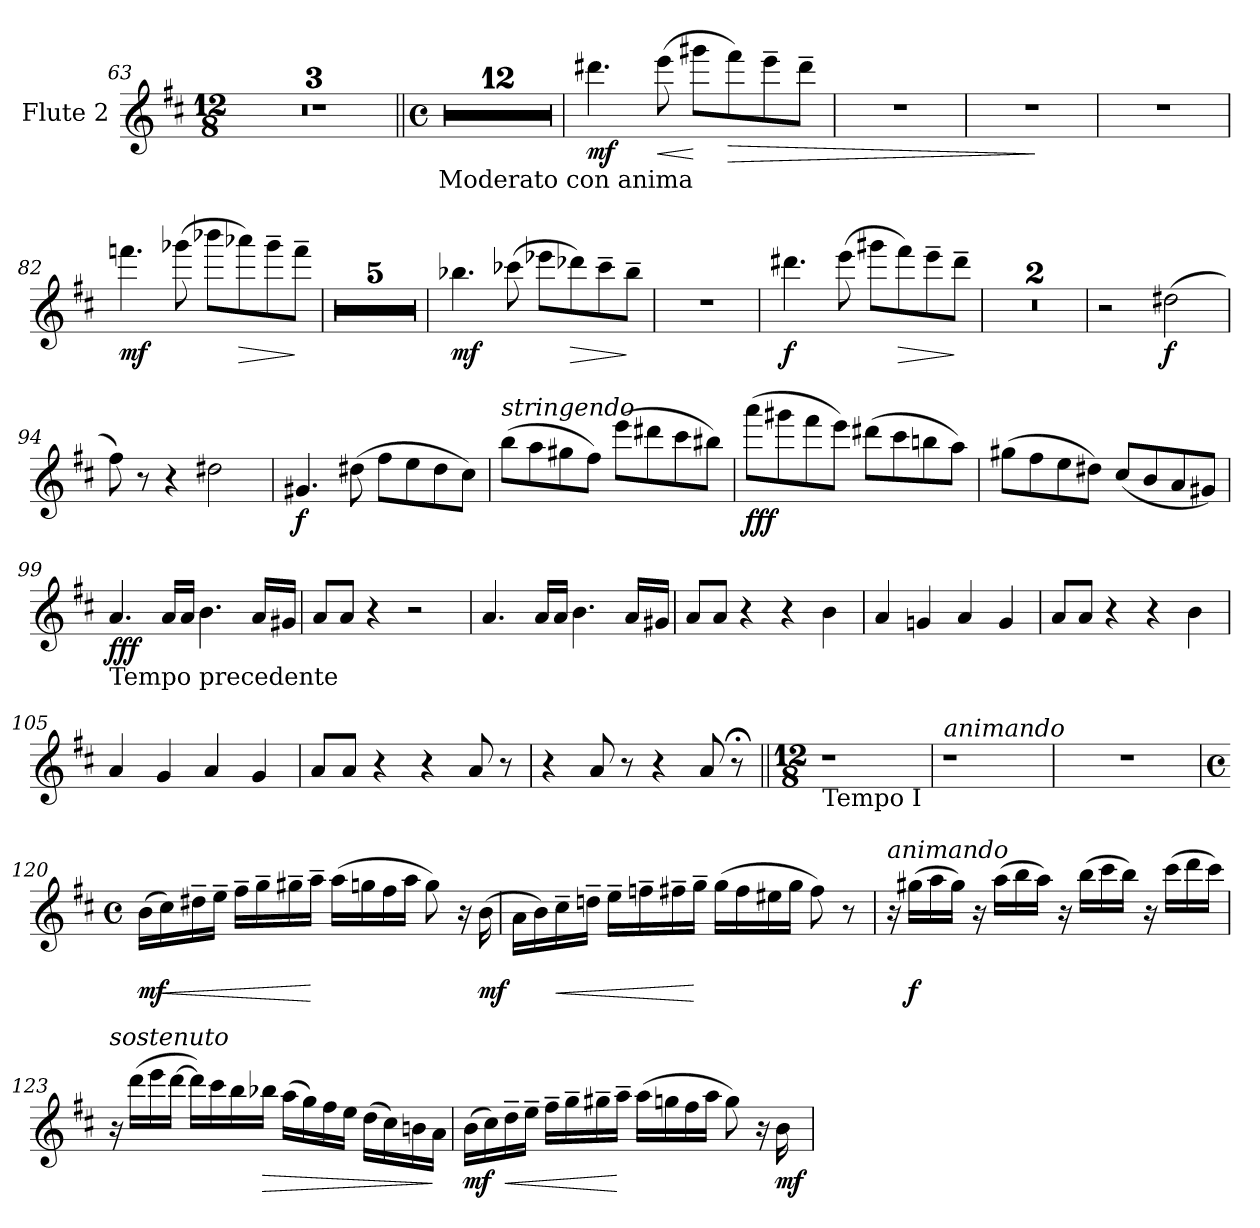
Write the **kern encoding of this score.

**kern	**dynam
*part1	*part1
*staff1	*staff1
*I"Flute 2	*
*I'Fl	*
*clefG2	*
*k[f#c#]	*
*M12/8	*
=63	=63
1.r	.
=64	=64
1.r	.
=65	=65
1.r	.
=66||	=66||
*M4/4	*
*met(c)	*
!LO:TX:b:t=Moderato con anima	!
1r	.
=67	=67
1r	.
=68	=68
1r	.
=69	=69
1r	.
=70	=70
1r	.
=71	=71
1r	.
=72	=72
1r	.
=73	=73
1r	.
=74	=74
1r	.
=75	=75
1r	.
=76	=76
1r	.
=77	=77
1r	.
=78	=78
4.ddd#X\	mf
!	!LO:HP:b
(8eee\	<
8ggg#X\L	[
!	!LO:HP:b
8fff#\)	>
8eee~\	.
8ddd#~\J	.
=79	=79
1r	.
=80	=80
1r	.
.	]
=81	=81
1r	.
=82	=82
4.fffn\	mf
(8ggg-X\	.
8bbb-X\L	.
!	!LO:HP:b
8aaa-X\)	>
8ggg-~\	.
8fff~\J	]
=83	=83
1r	.
=84	=84
1r	.
=85	=85
1r	.
=86	=86
1r	.
=87	=87
1r	.
=88	=88
4.bb-X\	mf
(8ccc-X\	.
8eee-X\L	.
!	!LO:HP:b
8ddd-X\)	>
8ccc-~\	.
8bb-~\J	]
=89	=89
1r	.
=90	=90
4.ddd#X\	f
(8eee\	.
8ggg#X\L	.
!	!LO:HP:b
8fff#\)	>
8eee~\	.
8ddd#~\J	]
=91	=91
1r	.
=92	=92
1r	.
=93	=93
2r	.
(2dd#X\	f
=94	=94
8ff#\)	.
8r	.
4r	.
2dd#X\	.
=95	=95
4.g#X/	f
(8dd#X\	.
8ff#\L	.
8ee\	.
8dd#\	.
8cc#\J)	.
=96	=96
!LO:TX:a:i:t=stringendo	!
(8bb\L	.
8aa\	.
8gg#X\	.
8ff#\J)	.
(8eee\L	.
8ddd#X\	.
8ccc#\	.
8bb#X\J)	.
=97	=97
(8aaa\L	fff
8ggg#X\	.
8fff#\	.
8eee\J)	.
(8ddd#X\L	.
8ccc#\	.
8bbn\	.
8aa\J)	.
=98	=98
(8gg#X\L	.
8ff#\	.
8ee\	.
8dd#X\J)	.
(8cc#/L	.
8b/	.
8a/	.
8g#X/J)	.
=99	=99
!LO:TX:b:t=Tempo precedente	!
4.a/	fff
16a/LL	.
16a/JJ	.
4.b\	.
16a/LL	.
16g#X/JJ	.
=100	=100
8a/L	.
8a/J	.
4r	.
2r	.
=101	=101
4.a/	.
16a/LL	.
16a/JJ	.
4.b\	.
16a/LL	.
16g#X/JJ	.
=102	=102
8a/L	.
8a/J	.
4r	.
4r	.
4b\	.
=103	=103
4a/	.
4gn/	.
4a/	.
4g/	.
=104	=104
8a/L	.
8a/J	.
4r	.
4r	.
4b\	.
=105	=105
4a/	.
4g/	.
4a/	.
4g/	.
=106	=106
8a/L	.
8a/J	.
4r	.
4r	.
8a/	.
8r	.
=107	=107
4r	.
8a/	.
8r	.
4r	.
8a/	.
8r;<	.
=108||	=108||
*M12/8	*
!LO:TX:b:t=Tempo I	!
1r	.
=109	=109
1r	.
=110	=110
1r	.
=111	=111
1r	.
=112	=112
1r	.
=113	=113
1r	.
=114	=114
1r	.
=115	=115
1r	.
=116	=116
!LO:TX:a:i:t=animando	!
1r	.
=117	=117
1r	.
=118	=118
1r	.
!LO:TX:a:i:t=riten.	!
=119	=119
1.r	.
=120	=120
*M4/4	*
*met(c)	*
(16b\LL	mf
!	!LO:HP:b
16cc#\)	<
16dd#X~\	.
16ee~\JJ	.
16ff#~\LL	.
16gg~\	.
16gg#X~\	.
16aa~\JJ	[
(16aa\LL	.
16ggn\	.
16ff#\	.
16aa\JJ	.
8gg\)	.
16r	.
(16b\	mf
=121	=121
16a\LL	.
16b\)	.
!	!LO:HP:b
16cc#~\	<
16ddn~\JJ	.
16ee~\LL	.
16ffn~\	.
16ff#X~\	.
16gg~\JJ	[
(16gg\LL	.
16ff#\	.
16ee#X\	.
16gg\JJ	.
8ff#\)	.
8r	.
=122	=122
!LO:TX:a:i:t=animando	!
16r	.
(16gg#X\LL	f
16aa\	.
16gg#\JJ)	.
16r	.
(16aa\LL	.
16bb\	.
16aa\JJ)	.
16r	.
(16bb\LL	.
16ccc#\	.
16bb\JJ)	.
16r	.
(16ccc#\LL	.
16ddd\	.
16ccc#\JJ)	.
=123	=123
!LO:TX:a:i:t=sostenuto	!
16r	.
(16ddd\LL	.
16eee\	.
[16ddd\JJ	.
16ddd\LL])	.
16ccc#\	.
16bb\	.
!	!LO:HP:b
16bb-X\JJ	>
(16aa\LL	.
16gg\)	.
16ff#\	.
16ee\JJ	.
(16dd\LL	.
16cc#\)	.
16bn\	.
16a\JJ	]
=124	=124
(16b\LL	mf
16cc#\)	.
!	!LO:HP:b
16dd~\	<
16ee~\JJ	.
16ff#~\LL	.
16gg~\	.
16gg#X~\	.
16aa~\JJ	[
(16aa\LL	.
16ggn\	.
16ff#\	.
16aa\JJ	.
8gg\)	.
16r	.
16b\	mf
=	=
*-	*-
